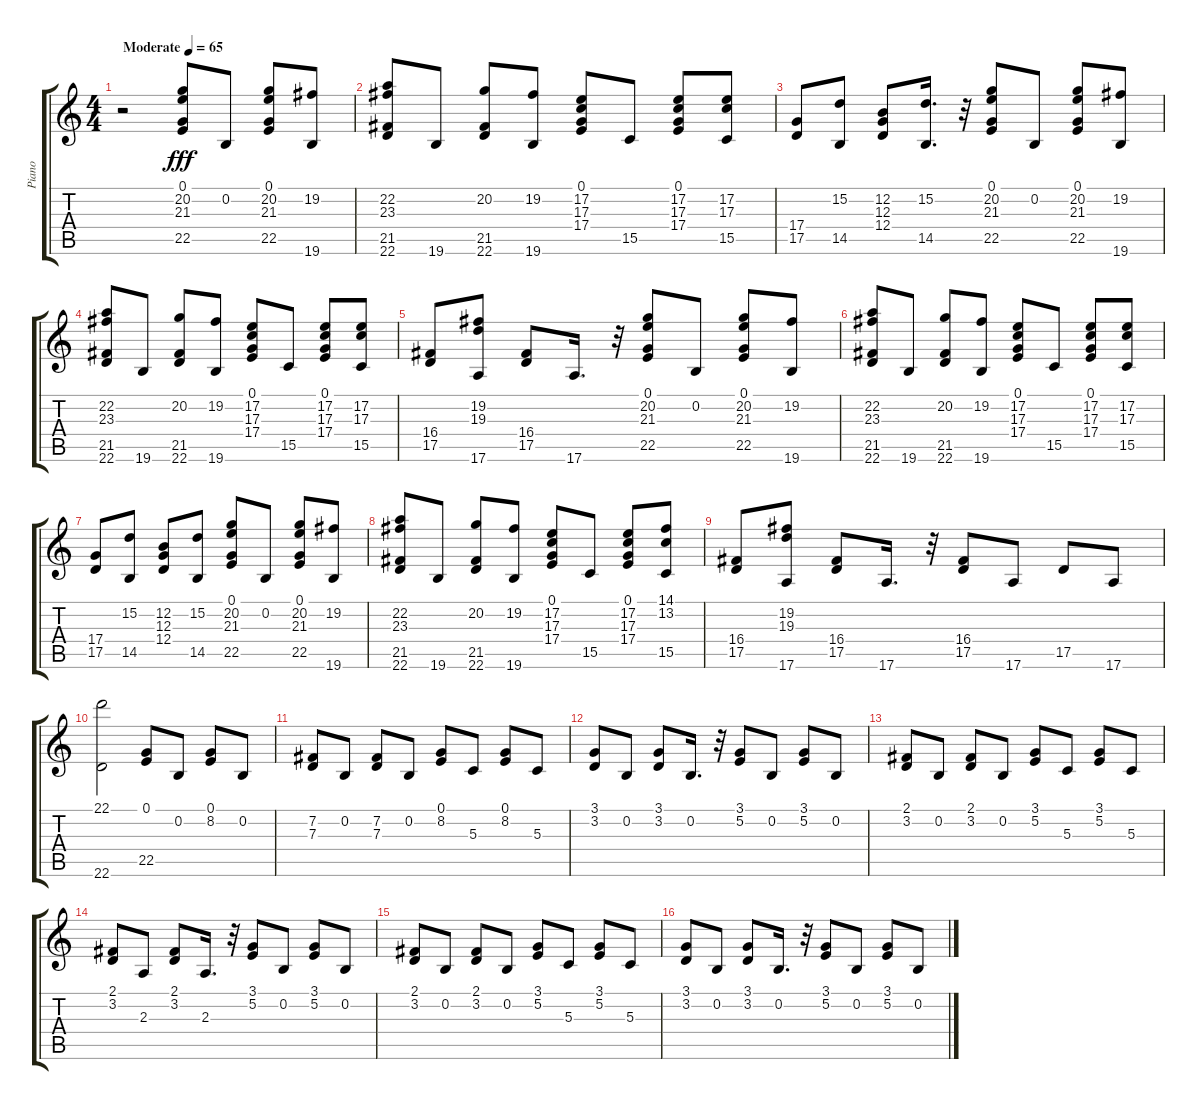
\track ("Piano" "Piano") {instrument acousticgrandpiano}
\staff {score tabs}
\tuning (E4 B3 G3 D3 A2 E2) {hide}
\ts (4 4)
\tempo (65 "Moderate")
\clef g2
\ks c
r.2{dy fff instrument acousticgrandpiano} (0.1 20.2 21.3 22.5).8 0.2.8 (0.1 20.2 21.3 22.5).8 (19.2 19.6).8 |
(22.2 23.3 21.5 22.6).8 19.6.8 (20.2 21.5 22.6).8 (19.2 19.6).8 (0.1 17.2 17.3 17.4).8 15.5.8 (0.1 17.2 17.3 17.4).8 (17.2 17.3 15.5).8 |
(17.4 17.5).8 (15.2 14.5).8 (12.2 12.3 12.4).8 (15.2 14.5).16{d} r.32 (0.1 20.2 21.3 22.5).8 0.2.8 (0.1 20.2 21.3 22.5).8 (19.2 19.6).8 |
(22.2 23.3 21.5 22.6).8 19.6.8 (20.2 21.5 22.6).8 (19.2 19.6).8 (0.1 17.2 17.3 17.4).8 15.5.8 (0.1 17.2 17.3 17.4).8 (17.2 17.3 15.5).8 |
(16.4 17.5).8 (19.2 19.3 17.6).8 (16.4 17.5).8 17.6.16{d} r.32 (0.1 20.2 21.3 22.5).8 0.2.8 (0.1 20.2 21.3 22.5).8 (19.2 19.6).8 |
(22.2 23.3 21.5 22.6).8 19.6.8 (20.2 21.5 22.6).8 (19.2 19.6).8 (0.1 17.2 17.3 17.4).8 15.5.8 (0.1 17.2 17.3 17.4).8 (17.2 17.3 15.5).8 |
(17.4 17.5).8 (15.2 14.5).8 (12.2 12.3 12.4).8 (15.2 14.5).8 (0.1 20.2 21.3 22.5).8 0.2.8 (0.1 20.2 21.3 22.5).8 (19.2 19.6).8 |
(22.2 23.3 21.5 22.6).8 19.6.8 (20.2 21.5 22.6).8 (19.2 19.6).8 (0.1 17.2 17.3 17.4).8 15.5.8 (0.1 17.2 17.3 17.4).8 (14.1 13.2 15.5).8 |
(16.4 17.5).8 (19.2 19.3 17.6).8 (16.4 17.5).8 17.6.16{d} r.32 (16.4 17.5).8 17.6.8 17.5.8 17.6.8 |
(22.1 22.6).2 (0.1 22.5).8 0.2.8 (0.1 8.2).8 0.2.8 |
(7.2 7.3).8 0.2.8 (7.2 7.3).8 0.2.8 (0.1 8.2).8 5.3.8 (0.1 8.2).8 5.3.8 |
(3.1 3.2).8 0.2.8 (3.1 3.2).8 0.2.16{d} r.32 (3.1 5.2).8 0.2.8 (3.1 5.2).8 0.2.8 |
(2.1 3.2).8 0.2.8 (2.1 3.2).8 0.2.8 (3.1 5.2).8 5.3.8 (3.1 5.2).8 5.3.8 |
(2.1 3.2).8 2.3.8 (2.1 3.2).8 2.3.16{d} r.32 (3.1 5.2).8 0.2.8 (3.1 5.2).8 0.2.8 |
(2.1 3.2).8 0.2.8 (2.1 3.2).8 0.2.8 (3.1 5.2).8 5.3.8 (3.1 5.2).8 5.3.8 |
(3.1 3.2).8 0.2.8 (3.1 3.2).8 0.2.16{d} r.32 (3.1 5.2).8 0.2.8 (3.1 5.2).8 0.2.8
